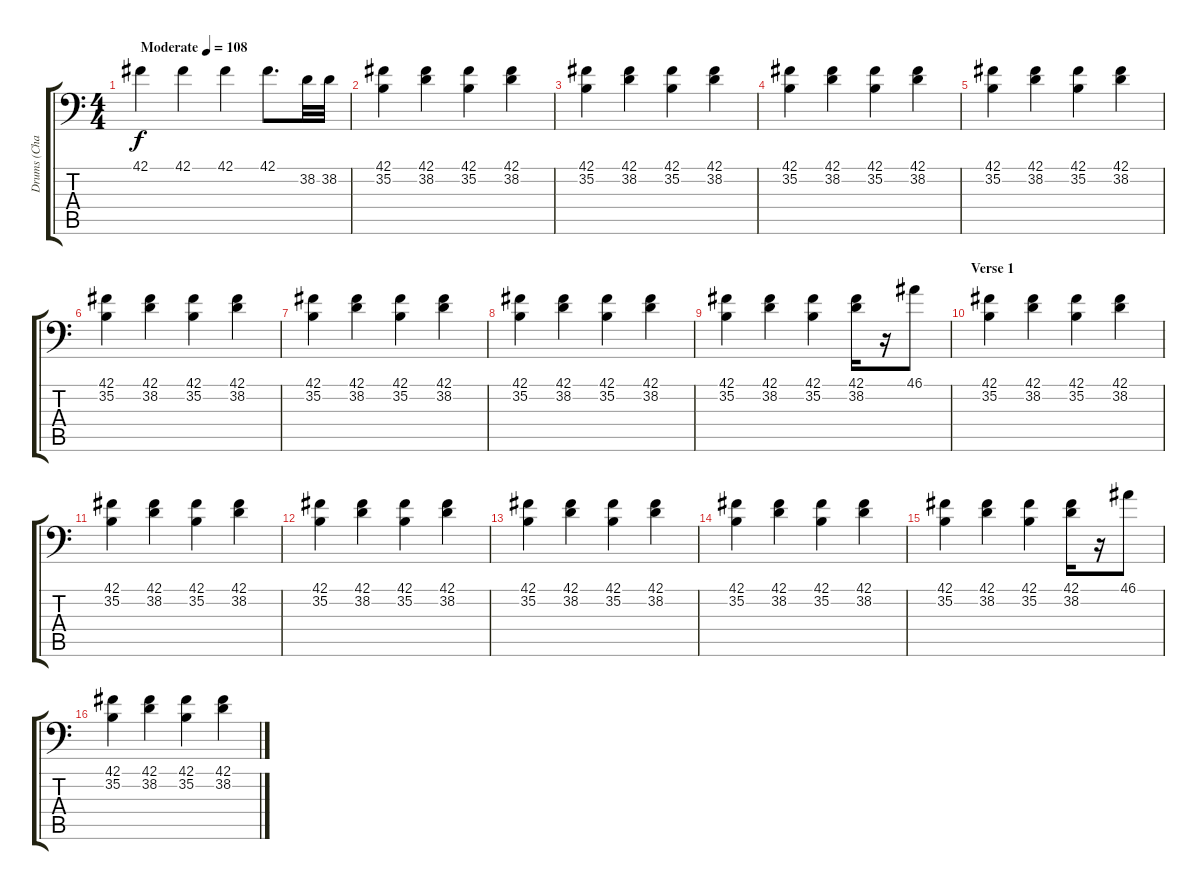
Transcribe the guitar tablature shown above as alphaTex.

\track ("Drums (Chad Smith)" "Drums (Cha") {instrument acousticgrandpiano}
\staff {score tabs}
\tuning (C-1 C-1 C-1 C-1 C-1 C-1) {hide}
\ts (4 4)
\tempo (108 "Moderate")
\clef f4
\ks c
42.1.4{dy f instrument acousticgrandpiano} 42.1.4 42.1.4 42.1.8{d} 38.2.32 38.2.32 |
(42.1 35.2).4 (42.1 38.2).4 (42.1 35.2).4 (42.1 38.2).4 |
(42.1 35.2).4 (42.1 38.2).4 (42.1 35.2).4 (42.1 38.2).4 |
(42.1 35.2).4 (42.1 38.2).4 (42.1 35.2).4 (42.1 38.2).4 |
(42.1 35.2).4 (42.1 38.2).4 (42.1 35.2).4 (42.1 38.2).4 |
(42.1 35.2).4 (42.1 38.2).4 (42.1 35.2).4 (42.1 38.2).4 |
(42.1 35.2).4 (42.1 38.2).4 (42.1 35.2).4 (42.1 38.2).4 |
(42.1 35.2).4 (42.1 38.2).4 (42.1 35.2).4 (42.1 38.2).4 |
(42.1 35.2).4 (42.1 38.2).4 (42.1 35.2).4 (42.1 38.2).16 r.16 46.1.8 |
\section ("" "Verse 1")
(42.1 35.2).4 (42.1 38.2).4 (42.1 35.2).4 (42.1 38.2).4 |
(42.1 35.2).4 (42.1 38.2).4 (42.1 35.2).4 (42.1 38.2).4 |
(42.1 35.2).4 (42.1 38.2).4 (42.1 35.2).4 (42.1 38.2).4 |
(42.1 35.2).4 (42.1 38.2).4 (42.1 35.2).4 (42.1 38.2).4 |
(42.1 35.2).4 (42.1 38.2).4 (42.1 35.2).4 (42.1 38.2).4 |
(42.1 35.2).4 (42.1 38.2).4 (42.1 35.2).4 (42.1 38.2).16 r.16 46.1.8 |
(42.1 35.2).4 (42.1 38.2).4 (42.1 35.2).4 (42.1 38.2).4
